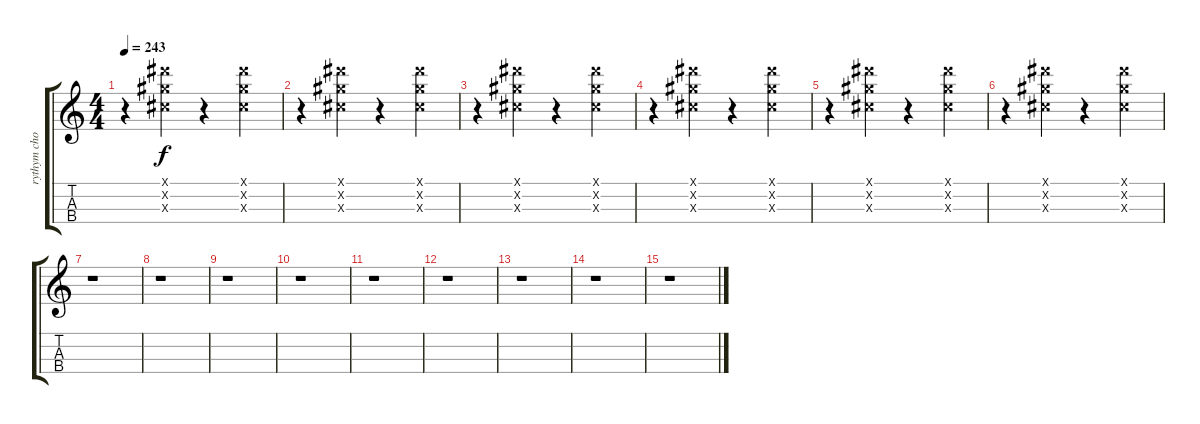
\track ("rythym chop-mandolin" "rythym cho") {instrument banjo}
\staff {score tabs}
\tuning (E5 A4 D4 G3) {hide}
\displaytranspose 12
\ts (4 4)
\tempo 243
\clef g2
\ks c
r.4{dy f} (-1.1{x} -1.2{x} -1.3{x}).4 r.4 (-1.1{x} -1.2{x} -1.3{x}).4 |
r.4 (-1.1{x} -1.2{x} -1.3{x}).4 r.4 (-1.1{x} -1.2{x} -1.3{x}).4 |
r.4 (-1.1{x} -1.2{x} -1.3{x}).4 r.4 (-1.1{x} -1.2{x} -1.3{x}).4 |
r.4 (-1.1{x} -1.2{x} -1.3{x}).4 r.4 (-1.1{x} -1.2{x} -1.3{x}).4 |
r.4 (-1.1{x} -1.2{x} -1.3{x}).4 r.4 (-1.1{x} -1.2{x} -1.3{x}).4 |
r.4 (-1.1{x} -1.2{x} -1.3{x}).4 r.4 (-1.1{x} -1.2{x} -1.3{x}).4 |
r.1 |
r.1 |
r.1 |
r.1 |
r.1 |
r.1 |
r.1 |
r.1 |
r.1
